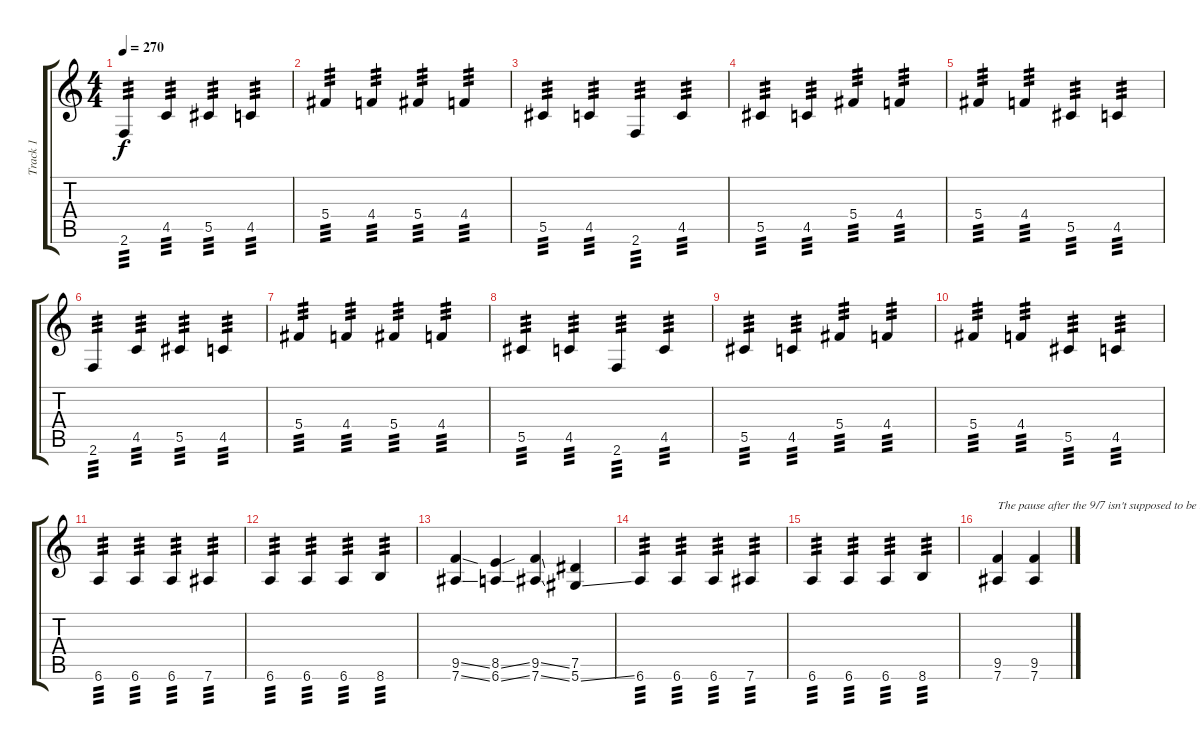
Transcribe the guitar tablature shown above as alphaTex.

\track ("Track 1" "Track 1") {instrument distortionguitar}
\staff {score tabs}
\tuning (Eb4 Bb3 Gb3 Db3 Ab2 Eb2) {hide}
\ts (4 4)
\tempo 270
\clef g2
\ks c
2.6.4{tp 3 dy f} 4.5.4{tp 3} 5.5.4{tp 3} 4.5.4{tp 3} |
5.4.4{tp 3} 4.4.4{tp 3} 5.4.4{tp 3} 4.4.4{tp 3} |
5.5.4{tp 3} 4.5.4{tp 3} 2.6.4{tp 3} 4.5.4{tp 3} |
5.5.4{tp 3} 4.5.4{tp 3} 5.4.4{tp 3} 4.4.4{tp 3} |
5.4.4{tp 3} 4.4.4{tp 3} 5.5.4{tp 3} 4.5.4{tp 3} |
2.6.4{tp 3} 4.5.4{tp 3} 5.5.4{tp 3} 4.5.4{tp 3} |
5.4.4{tp 3} 4.4.4{tp 3} 5.4.4{tp 3} 4.4.4{tp 3} |
5.5.4{tp 3} 4.5.4{tp 3} 2.6.4{tp 3} 4.5.4{tp 3} |
5.5.4{tp 3} 4.5.4{tp 3} 5.4.4{tp 3} 4.4.4{tp 3} |
5.4.4{tp 3} 4.4.4{tp 3} 5.5.4{tp 3} 4.5.4{tp 3} |
6.6.4{tp 3} 6.6.4{tp 3} 6.6.4{tp 3} 7.6.4{tp 3} |
6.6.4{tp 3} 6.6.4{tp 3} 6.6.4{tp 3} 8.6.4{tp 3} |
(9.5{ss} 7.6{ss}).4 (8.5{ss} 6.6{ss}).4 (9.5{ss} 7.6{ss}).4 (7.5 5.6{ss}).4 |
6.6.4{tp 3} 6.6.4{tp 3} 6.6.4{tp 3} 7.6.4{tp 3} |
6.6.4{tp 3} 6.6.4{tp 3} 6.6.4{tp 3} 8.6.4{tp 3} |
(9.5 7.6).4{txt "The pause after the 9/7 isn't supposed to be there"} (9.5 7.6).4
